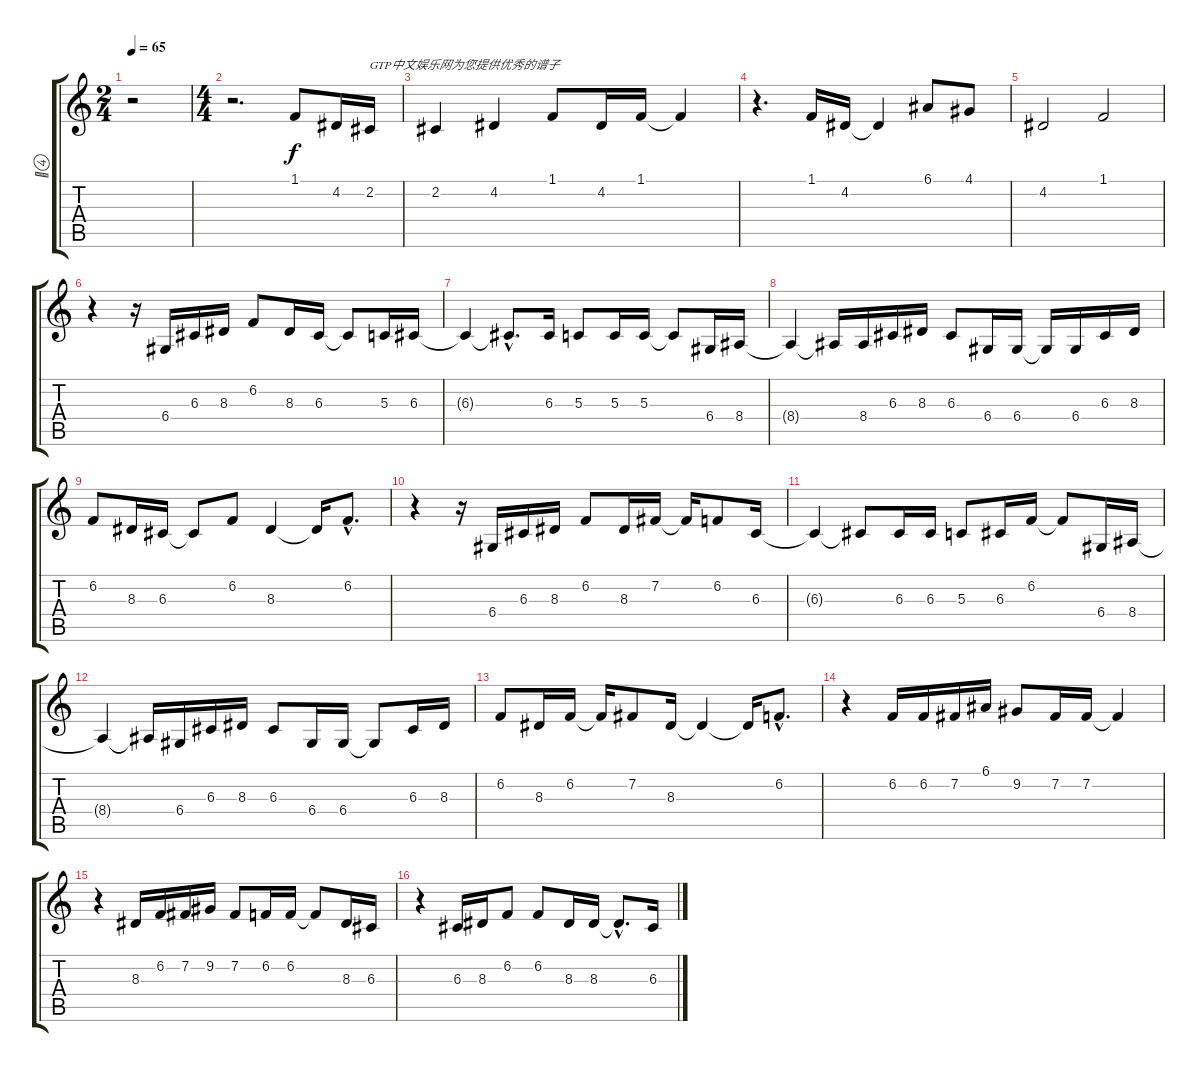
\track ("" "") {instrument piccolo}
\staff {score tabs}
\tuning (E4 B3 G3 D3 A2 E2) {hide}
\ts (2 4)
\tempo 65
\clef g2
\ks c
r.2{dy f instrument piccolo} |
\ts (4 4)
r.2{d} 1.1.8 4.2.16 2.2.16{txt "GTP中文娱乐网为您提供优秀的谱子"} |
2.2.4 4.2.4 1.1.8 4.2.16 1.1.16 1.1{t}.4 |
r.4{d} 1.1.16 4.2.16 4.2{t}.4 6.1.8 4.1.8 |
4.2.2 1.1.2 |
r.4 r.16 6.4.16 6.3.16 8.3.16 6.2.8 8.3.16 6.3.16 6.3{t}.8 5.3.16 6.3.16 |
6.3{t}.4 6.3{hac t}.8{d} 6.3.16 5.3.8 5.3.16 5.3.16 5.3{t}.8 6.4.16 8.4.16 |
8.4{t}.4 8.4{t}.16 8.4.16 6.3.16 8.3.16 6.3.8 6.4.16 6.4.16 6.4{t}.16 6.4.16 6.3.16 8.3.16 |
6.2.8 8.3.16 6.3.16 6.3{t}.8 6.2.8 8.3.4 8.3{t}.16 6.2{hac}.8{d} |
r.4 r.16 6.4.16 6.3.16 8.3.16 6.2.8 8.3.16 7.2.16 7.2{t}.16 6.2.8 6.3.16 |
6.3{t}.4 6.3{t}.8 6.3.16 6.3.16 5.3.8 6.3.16 6.2.16 6.2{t}.8 6.4.16 8.4.16 |
8.4{t}.4 8.4{t}.16 6.4.16 6.3.16 8.3.16 6.3.8 6.4.16 6.4.16 6.4{t}.8 6.3.16 8.3.16 |
6.2.8 8.3.16 6.2.16 6.2{t}.16 7.2.8 8.3.16 8.3{t}.4 8.3{t}.16 6.2{hac}.8{d} |
r.4 6.2.16 6.2.16 7.2.16 6.1.16 9.2.8 7.2.16 7.2.16 7.2{t}.4 |
r.4 8.3.16 6.2.16 7.2.16 9.2.16 7.2.8 6.2.16 6.2.16 6.2{t}.8 8.3.16 6.3.16 |
r.4 6.3.16 8.3.16 6.2.8 6.2.8 8.3.16 8.3.16 8.3{hac t}.8{d} 6.3.16
